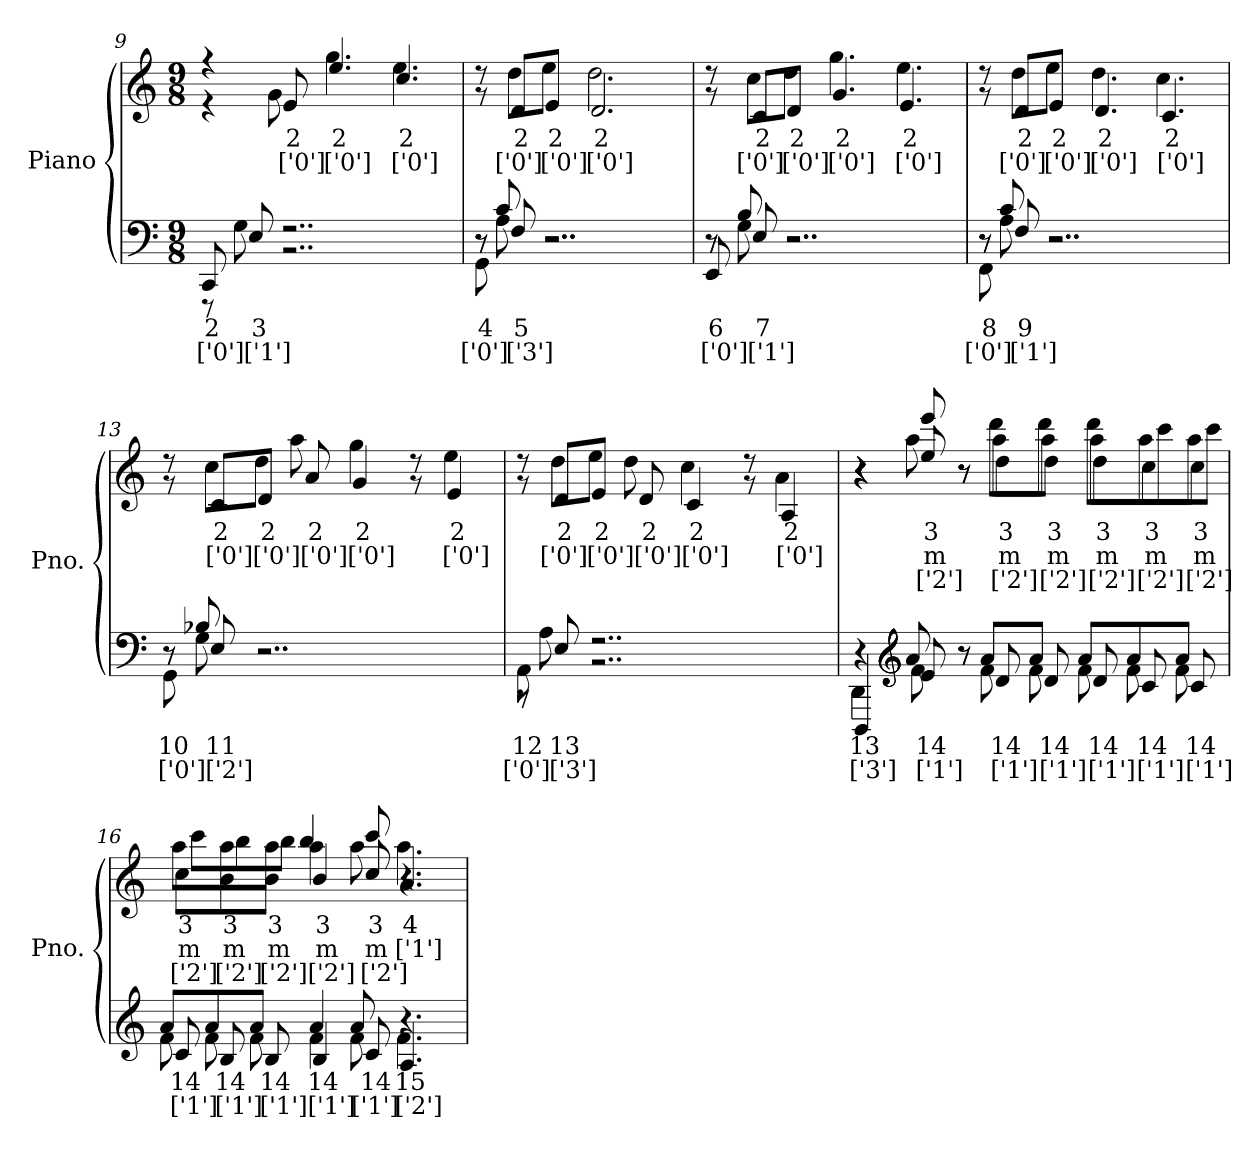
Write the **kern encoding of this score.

**kern	**text	**text	**kern	**text	**text	**text
*part1	*part1	*part1	*part1	*part1	*part1	*part1
*staff2	*staff2	*staff2	*staff1	*staff1	*staff1	*staff1
*I"Piano	*	*	*	*	*	*
*I'Pno.	*	*	*	*	*	*
*clefF4	*	*	*clefG2	*	*	*
*k[]	*	*	*k[]	*	*	*
*M9/8	*	*	*M9/8	*	*	*
=9	=9	=9	=9	=9	=9	=9
*^	*	*	*^	*	*	*
8CCi/L	8r	2	['0']	4r	4r	.	.	.
8Ej	8GZ	3	['1']	.	.	.	.	.
2..r	2..r	.	.	8eV	8gN	2	['0']	.
.	.	.	.	4.eeV	4.ggN	2	['0']	.
.	.	.	.	4.ccV	4.eeN	2	['0']	.
*v	*v	*	*	*	*	*	*	*
=10	=10	=10	=10	=10	=10	=10	=10
*^	*	*	*	*	*	*	*
*	*^	*	*	*	*	*	*	*
8GGi\L	8r	8r	4	['0']	8r	8r	.	.	.
8Fj	8AZ	8cl	5	['3']	8dV/L	8ddN\L	2	['0']	.
2..r	2..r	2..r	.	.	8eV/J	8eeN\J	2	['0']	.
.	.	.	.	.	2.dV	2.ddN	2	['0']	.
=11	=11	=11	=11	=11	=11	=11	=11	=11	=11
8EEi/L	8r	8r	6	['0']	8r	8r	.	.	.
8El	8Gj	8BZ	7	['1']	8cV/L	8ccN\L	2	['0']	.
2..r	2..r	2..r	.	.	8dV/J	8ddN\J	2	['0']	.
.	.	.	.	.	4.gV	4.ggN	2	['0']	.
.	.	.	.	.	4.eV	4.eeN	2	['0']	.
=12	=12	=12	=12	=12	=12	=12	=12	=12	=12
8FFi\L	8r	8r	8	['0']	8r	8r	.	.	.
8Fl	8Aj	8cZ	9	['1']	8dV/L	8ddN\L	2	['0']	.
2..r	2..r	2..r	.	.	8eV/J	8eeN\J	2	['0']	.
.	.	.	.	.	4.dV	4.ddN	2	['0']	.
.	.	.	.	.	4.cV	4.ccN	2	['0']	.
!!LO:LB:g=z	!!
=13	=13	=13	=13	=13	=13	=13	=13	=13	=13
8GGi\L	8r	8r	10	['0']	8r	8r	.	.	.
8Ei	8Gl	8B-Xj	11	['2']	8cV/L	8ccN\L	2	['0']	.
2..r	2..r	2..r	.	.	8dV/J	8ddN\J	2	['0']	.
.	.	.	.	.	8aV	8aaN	2	['0']	.
.	.	.	.	.	4gV	4ggN	2	['0']	.
.	.	.	.	.	8r	8r	.	.	.
.	.	.	.	.	4eV	4eeN	2	['0']	.
*v	*v	*v	*	*	*	*	*	*	*
=14	=14	=14	=14	=14	=14	=14	=14
*^	*	*	*	*	*	*	*
8AAi\L	8r	12	['0']	8r	8r	.	.	.
8Ei	8Al	13	['3']	8dV/L	8ddN\L	2	['0']	.
2..r	2..r	.	.	8eV/J	8eeN\J	2	['0']	.
.	.	.	.	8dV	8ddN	2	['0']	.
.	.	.	.	4cV	4ccN	2	['0']	.
.	.	.	.	8r	8r	.	.	.
.	.	.	.	4AV	4aN	2	['0']	.
*v	*v	*	*	*	*	*	*	*
*	*	*	*v	*v	*	*	*
=15	=15	=15	=15	=15	=15	=15
*^	*	*	*	*	*	*
*	*^	*	*	*^	*	*	*
*	*	*	*	*	*	*^	*	*	*
4DDDi	4DDl	4r	13	['3']	4r	4r	4r	.	.	.
*clefG2	*	*	*	*	*	*	*	*	*	*
8el	8fi	8aZ	14	['1']	8eeN	8aaV	8eee!	3	m	['2']
8r	8r	8r	.	.	8r	8r	8r	.	.	.
8dl	8fi	8aZ/L	14	['1']	8ddN\L	8aaV\L	8ddd!\L	3	m	['2']
8dl	8fi	8aZ/J	14	['1']	8ddN\J	8aaV\J	8ddd!\J	3	m	['2']
8dl	8fi	8aZ/L	14	['1']	8ddN\L	8aaV\L	8ddd!\L	3	m	['2']
8cl	8fi	8aZ/	14	['1']	8ccN\	8aaV\	8ccc!\	3	m	['2']
8cl	8fi	8aZ/J	14	['1']	8ccN\J	8aaV\J	8ccc!\J	3	m	['2']
=16	=16	=16	=16	=16	=16	=16	=16	=16	=16	=16
8cl	8fi	8aZ/L	14	['1']	8ccN\L	8aaV\L	8ccc!\L	3	m	['2']
8Bl	8fi	8aZ/	14	['1']	8bN\	8aaV\	8bb!\	3	m	['2']
8Bl	8fi	8aZ/J	14	['1']	8bN\J	8aaV\J	8bb!\J	3	m	['2']
4Bl	4fi	4aZ	14	['1']	4bN	4aaV	4bb!	3	m	['2']
8cl	8fi	8aZ	14	['1']	8ccN	8aaV	8ccc!	3	m	['2']
4.Al	4.fj	4.r	15	['2']	4.aN	4.aaV	4.r	4	['1']	.
*v	*v	*v	*	*	*	*	*	*	*	*
*	*	*	*v	*v	*v	*	*	*
=	=	=	=	=	=	=
*-	*-	*-	*-	*-	*-	*-
